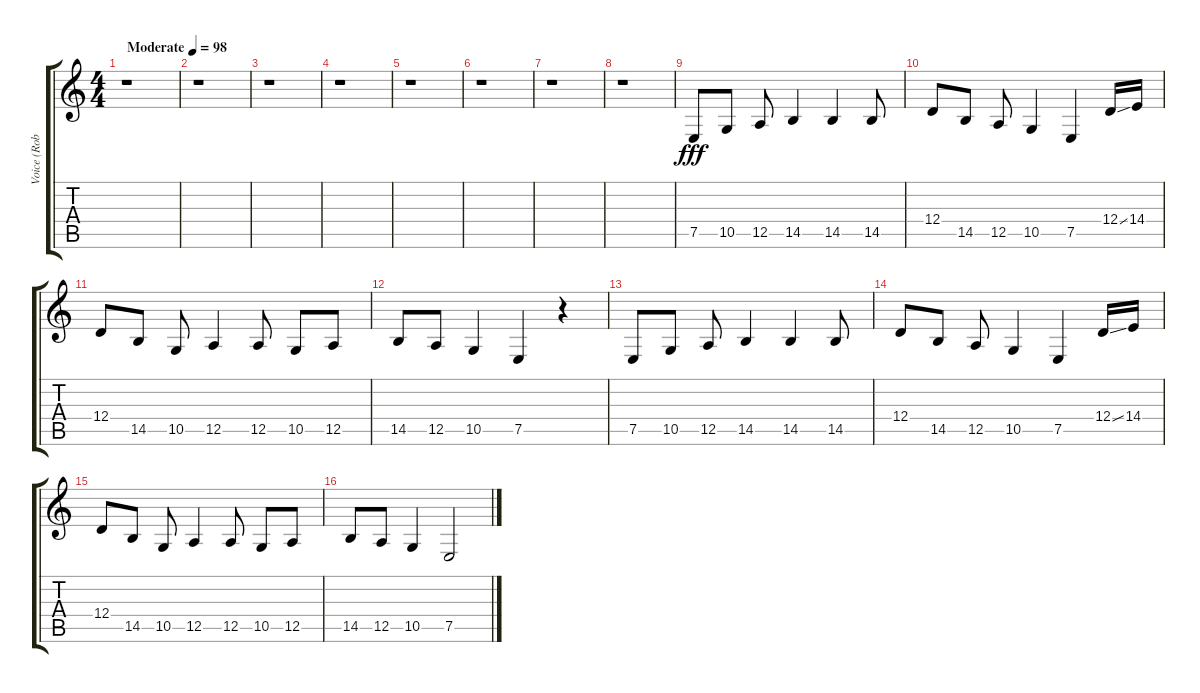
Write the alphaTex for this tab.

\track ("Voice (Robert Been)" "Voice (Rob") {instrument oboe}
\staff {score tabs}
\tuning (E4 B3 G3 D3 A2 E2) {hide}
\ts (4 4)
\tempo (98 "Moderate")
\clef g2
\ks c
r.1{dy fff instrument oboe} |
r.1 |
r.1 |
r.1 |
r.1 |
r.1 |
r.1 |
r.1 |
7.5.8 10.5.8 12.5.8 14.5.4 14.5.4 14.5.8 |
12.4.8 14.5.8 12.5.8 10.5.4 7.5.4 12.4{ss}.16 14.4.16 |
12.4.8 14.5.8 10.5.8 12.5.4 12.5.8 10.5.8 12.5.8 |
14.5.8 12.5.8 10.5.4 7.5.4 r.4 |
7.5.8 10.5.8 12.5.8 14.5.4 14.5.4 14.5.8 |
12.4.8 14.5.8 12.5.8 10.5.4 7.5.4 12.4{ss}.16 14.4.16 |
12.4.8 14.5.8 10.5.8 12.5.4 12.5.8 10.5.8 12.5.8 |
14.5.8 12.5.8 10.5.4 7.5.2
